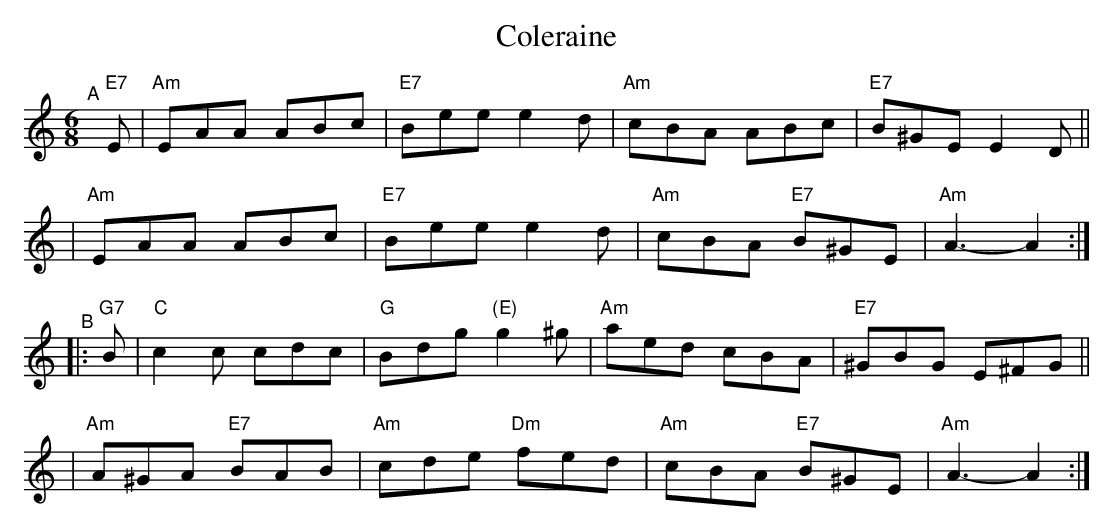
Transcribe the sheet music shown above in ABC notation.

X:1
T: Coleraine
M: 6/8
L: 1/8
K: Am
"^A"[|] "E7"E \
| "Am"EAA ABc | "E7"Bee e2d | "Am"cBA     ABc  | "E7"B^GE E2D ||
| "Am"EAA ABc | "E7"Bee e2d | "Am"cBA "E7"B^GE | "Am"A3-  A2 :|
"^B"|: "G7"B \
|  "C"c2c      cdc |  "G"Bdg "(E)"g2^g | "Am"aed     cBA  | "E7"^GBG E^FG ||
| "Am"A^GA "E7"BAB | "Am"cde  "Dm"fed  | "Am"cBA "E7"B^GE | "Am"A3-  A2 :|
